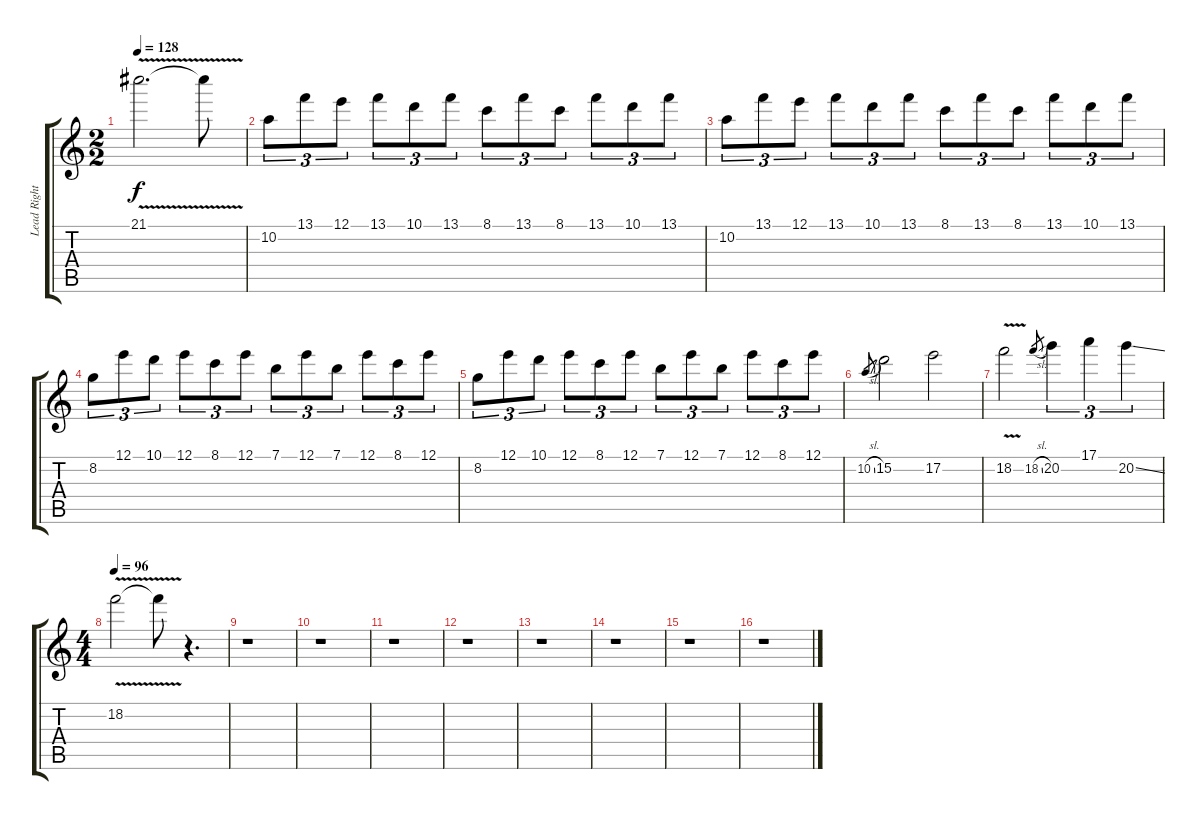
\track ("Lead Right" "Lead Right") {instrument overdrivenguitar}
\staff {score tabs}
\tuning (E4 B3 G3 D3 A2 D2) {hide}
\ts (2 2)
\tempo 128
\clef g2
\ks c
21.1{v}.2{d dy f} 21.1{t}.8 |
10.2.8{tu (3 2)} 13.1.8{tu (3 2)} 12.1.8{tu (3 2)} 13.1.8{tu (3 2)} 10.1.8{tu (3 2)} 13.1.8{tu (3 2)} 8.1.8{tu (3 2)} 13.1.8{tu (3 2)} 8.1.8{tu (3 2)} 13.1.8{tu (3 2)} 10.1.8{tu (3 2)} 13.1.8{tu (3 2)} |
10.2.8{tu (3 2)} 13.1.8{tu (3 2)} 12.1.8{tu (3 2)} 13.1.8{tu (3 2)} 10.1.8{tu (3 2)} 13.1.8{tu (3 2)} 8.1.8{tu (3 2)} 13.1.8{tu (3 2)} 8.1.8{tu (3 2)} 13.1.8{tu (3 2)} 10.1.8{tu (3 2)} 13.1.8{tu (3 2)} |
8.2.8{tu (3 2)} 12.1.8{tu (3 2)} 10.1.8{tu (3 2)} 12.1.8{tu (3 2)} 8.1.8{tu (3 2)} 12.1.8{tu (3 2)} 7.1.8{tu (3 2)} 12.1.8{tu (3 2)} 7.1.8{tu (3 2)} 12.1.8{tu (3 2)} 8.1.8{tu (3 2)} 12.1.8{tu (3 2)} |
8.2.8{tu (3 2)} 12.1.8{tu (3 2)} 10.1.8{tu (3 2)} 12.1.8{tu (3 2)} 8.1.8{tu (3 2)} 12.1.8{tu (3 2)} 7.1.8{tu (3 2)} 12.1.8{tu (3 2)} 7.1.8{tu (3 2)} 12.1.8{tu (3 2)} 8.1.8{tu (3 2)} 12.1.8{tu (3 2)} |
10.2{sl}.8{gr} 15.2.2 17.2.2 |
18.2{v}.2 18.2{sl}.8{gr} 20.2.4{tu (3 2)} 17.1.4{tu (3 2)} 20.2{ss}.4{tu (3 2)} |
\ts (4 4)
\tempo 96
18.2{v}.2 18.2{t}.8 r.4{d} |
r.1 |
r.1 |
r.1 |
r.1 |
r.1 |
r.1 |
r.1 |
r.1
